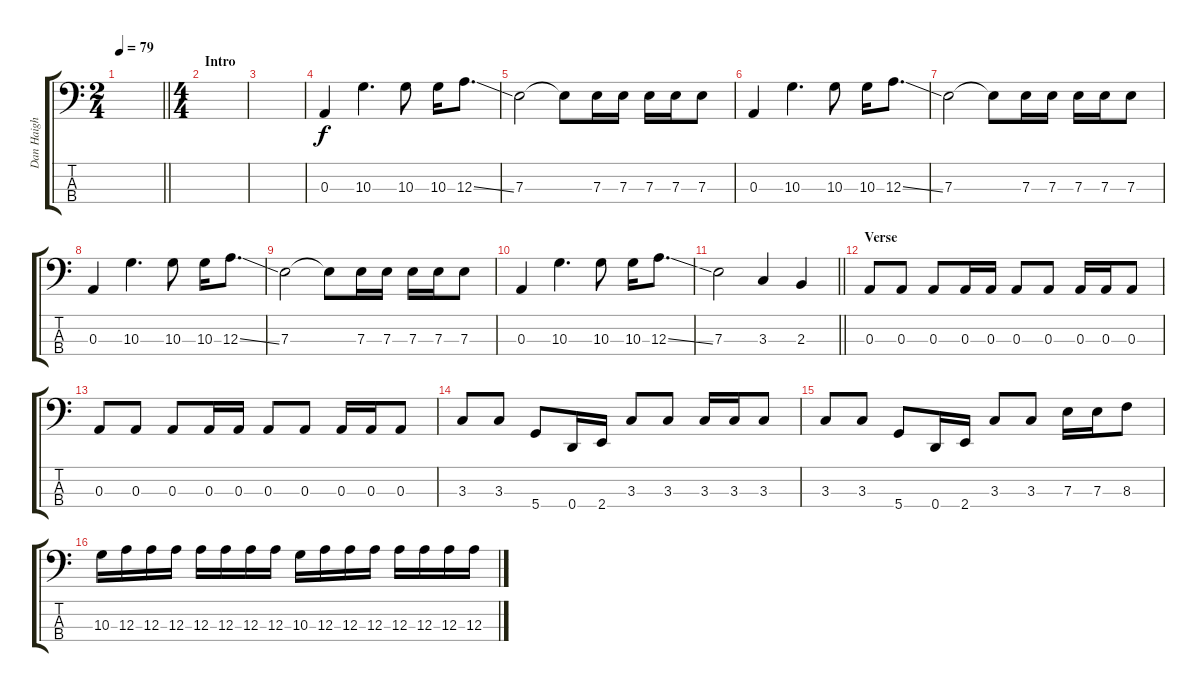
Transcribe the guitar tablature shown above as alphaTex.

\track ("Dan Haigh" "Dan Haigh") {instrument electricbassfinger}
\staff {score tabs}
\tuning (G2 D2 A1 D1) {hide}
\ts (2 4)
\tempo 79
\clef f4
\barLineRight lightlight
\ks c
|
\ts (4 4)
\section ("" "Intro")
|
|
0.3.4 10.3.4{d} 10.3.8 10.3.16 12.3{ss}.8{d} |
7.3.2 7.3{t}.8 7.3.16 7.3.16 7.3.16 7.3.16 7.3.8 |
0.3.4 10.3.4{d} 10.3.8 10.3.16 12.3{ss}.8{d} |
7.3.2 7.3{t}.8 7.3.16 7.3.16 7.3.16 7.3.16 7.3.8 |
0.3.4 10.3.4{d} 10.3.8 10.3.16 12.3{ss}.8{d} |
7.3.2 7.3{t}.8 7.3.16 7.3.16 7.3.16 7.3.16 7.3.8 |
0.3.4 10.3.4{d} 10.3.8 10.3.16 12.3{ss}.8{d} |
\barLineRight lightlight
7.3.2 3.3.4 2.3.4 |
\section ("" "Verse")
0.3.8 0.3.8 0.3.8 0.3.16 0.3.16 0.3.8 0.3.8 0.3.16 0.3.16 0.3.8 |
0.3.8 0.3.8 0.3.8 0.3.16 0.3.16 0.3.8 0.3.8 0.3.16 0.3.16 0.3.8 |
3.3.8 3.3.8 5.4.8 0.4.16 2.4.16 3.3.8 3.3.8 3.3.16 3.3.16 3.3.8 |
3.3.8 3.3.8 5.4.8 0.4.16 2.4.16 3.3.8 3.3.8 7.3.16 7.3.16 8.3.8 |
10.3.16 12.3.16 12.3.16 12.3.16 12.3.16 12.3.16 12.3.16 12.3.16 10.3.16 12.3.16 12.3.16 12.3.16 12.3.16 12.3.16 12.3.16 12.3.16
